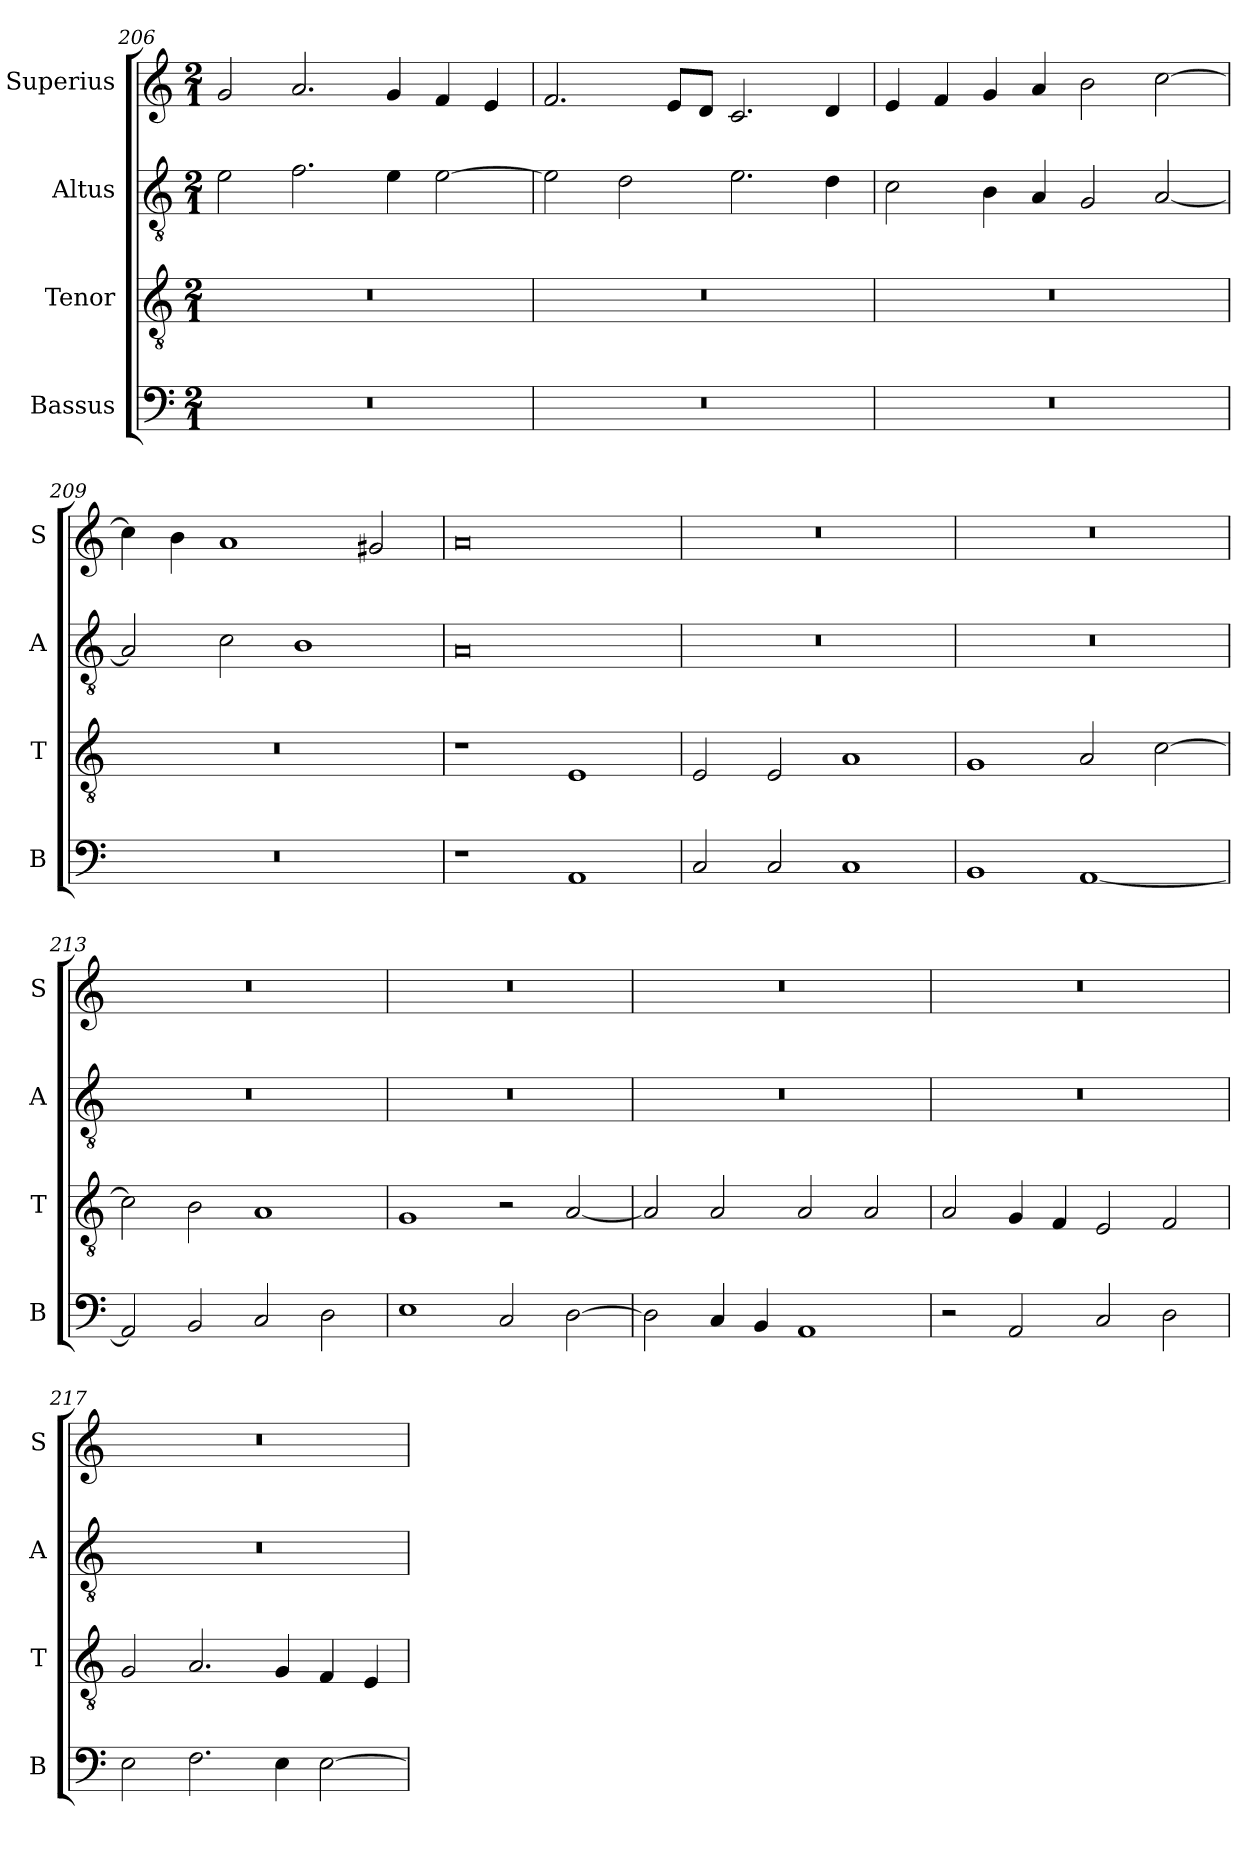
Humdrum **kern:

**kern	**kern	**kern	**kern
*part4	*part3	*part2	*part1
*staff4	*staff3	*staff2	*staff1
*I"Bassus	*I"Tenor	*I"Altus	*I"Superius
*I'B	*I'T	*I'A	*I'S
*clefF4	*clefGv2	*clefGv2	*clefG2
*k[]	*k[]	*k[]	*k[]
*M2/1	*M2/1	*M2/1	*M2/1
=206	=206	=206	=206
0r	0r	2e	2g
.	.	2.f	2.a
.	.	4e	4g
.	.	[2e	4f
.	.	.	4e
=207	=207	=207	=207
0r	0r	2e]	2.f
.	.	2d	.
.	.	.	8eL
.	.	.	8dJ
.	.	2.e	2.c
.	.	4d	4d
=208	=208	=208	=208
0r	0r	2c	4e
.	.	.	4f
.	.	4B	4g
.	.	4A	4a
.	.	2G	2b
.	.	[2A	[2cc
=209	=209	=209	=209
0r	0r	2A]	4cc]
.	.	.	4b
.	.	2c	1a
.	.	1B	.
.	.	.	2g#X
=210	=210	=210	=210
1r	1r	0A	0a
1AA	1E	.	.
=211	=211	=211	=211
2C	2E	0r	0r
2C	2E	.	.
1C	1A	.	.
=212	=212	=212	=212
1BB	1G	0r	0r
[1AA	2A	.	.
.	[2c	.	.
=213	=213	=213	=213
2AA]	2c]	0r	0r
2BB	2B	.	.
2C	1A	.	.
2D	.	.	.
=214	=214	=214	=214
1E	1G	0r	0r
2C	2r	.	.
[2D	[2A	.	.
=215	=215	=215	=215
2D]	2A]	0r	0r
4C	2A	.	.
4BB	.	.	.
1AA	2A	.	.
.	2A	.	.
=216	=216	=216	=216
2r	2A	0r	0r
2AA	4G	.	.
.	4F	.	.
2C	2E	.	.
2D	2F	.	.
=217	=217	=217	=217
2E	2G	0r	0r
2.F	2.A	.	.
4E	4G	.	.
[2E	4F	.	.
.	4E	.	.
=	=	=	=
*-	*-	*-	*-
